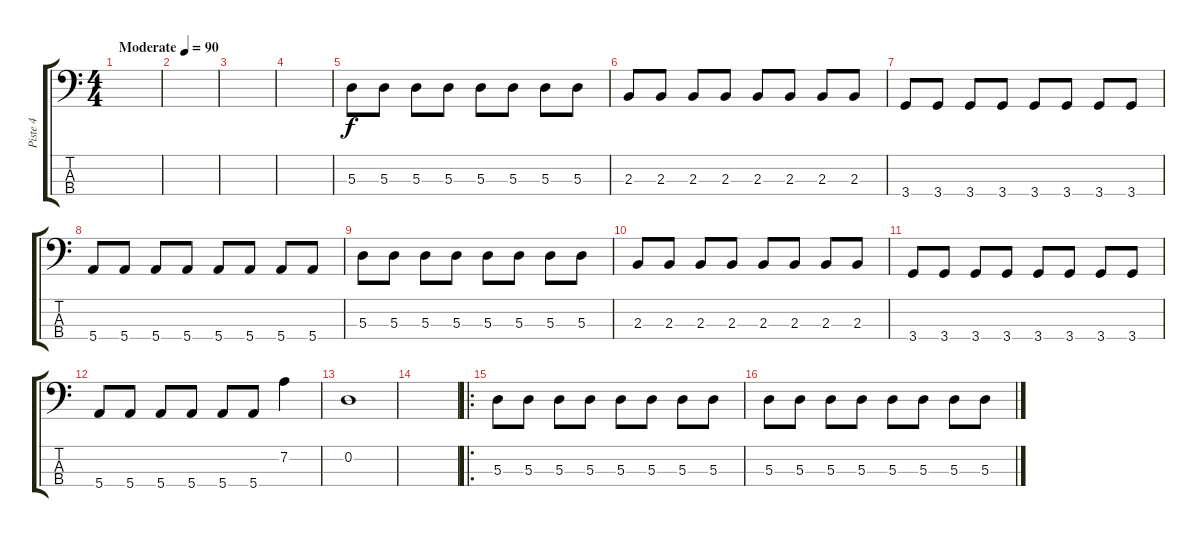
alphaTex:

\track ("Piste 4" "Piste 4") {instrument electricbassfinger}
\staff {score tabs}
\tuning (G2 D2 A1 E1) {hide}
\ts (4 4)
\tempo (90 "Moderate")
\clef f4
\ks c
|
|
|
|
5.3.8 5.3.8 5.3.8 5.3.8 5.3.8 5.3.8 5.3.8 5.3.8 |
2.3.8 2.3.8 2.3.8 2.3.8 2.3.8 2.3.8 2.3.8 2.3.8 |
3.4.8 3.4.8 3.4.8 3.4.8 3.4.8 3.4.8 3.4.8 3.4.8 |
5.4.8 5.4.8 5.4.8 5.4.8 5.4.8 5.4.8 5.4.8 5.4.8 |
5.3.8 5.3.8 5.3.8 5.3.8 5.3.8 5.3.8 5.3.8 5.3.8 |
2.3.8 2.3.8 2.3.8 2.3.8 2.3.8 2.3.8 2.3.8 2.3.8 |
3.4.8 3.4.8 3.4.8 3.4.8 3.4.8 3.4.8 3.4.8 3.4.8 |
5.4.8 5.4.8 5.4.8 5.4.8 5.4.8 5.4.8 7.2.4 |
0.2.1 |
|
\ro
5.3.8 5.3.8 5.3.8 5.3.8 5.3.8 5.3.8 5.3.8 5.3.8 |
5.3.8 5.3.8 5.3.8 5.3.8 5.3.8 5.3.8 5.3.8 5.3.8
